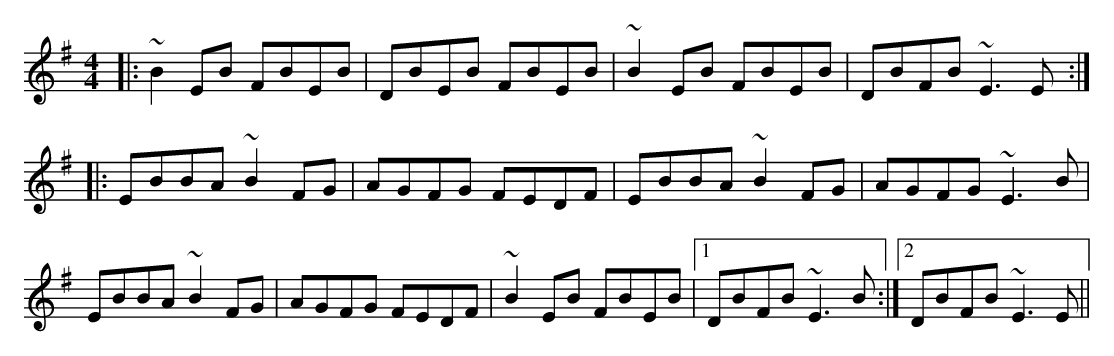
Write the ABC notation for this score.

X:1
M:4/4
K:Emin
|:~B2EB FBEB|DBEB FBEB|~B2EB FBEB|DBFB ~E3E:|
|:EBBA ~B2FG|AGFG FEDF|EBBA ~B2FG|AGFG ~E3B|
EBBA ~B2FG|AGFG FEDF|~B2EB FBEB|1 DBFB ~E3B:|2 DBFB ~E3E||
